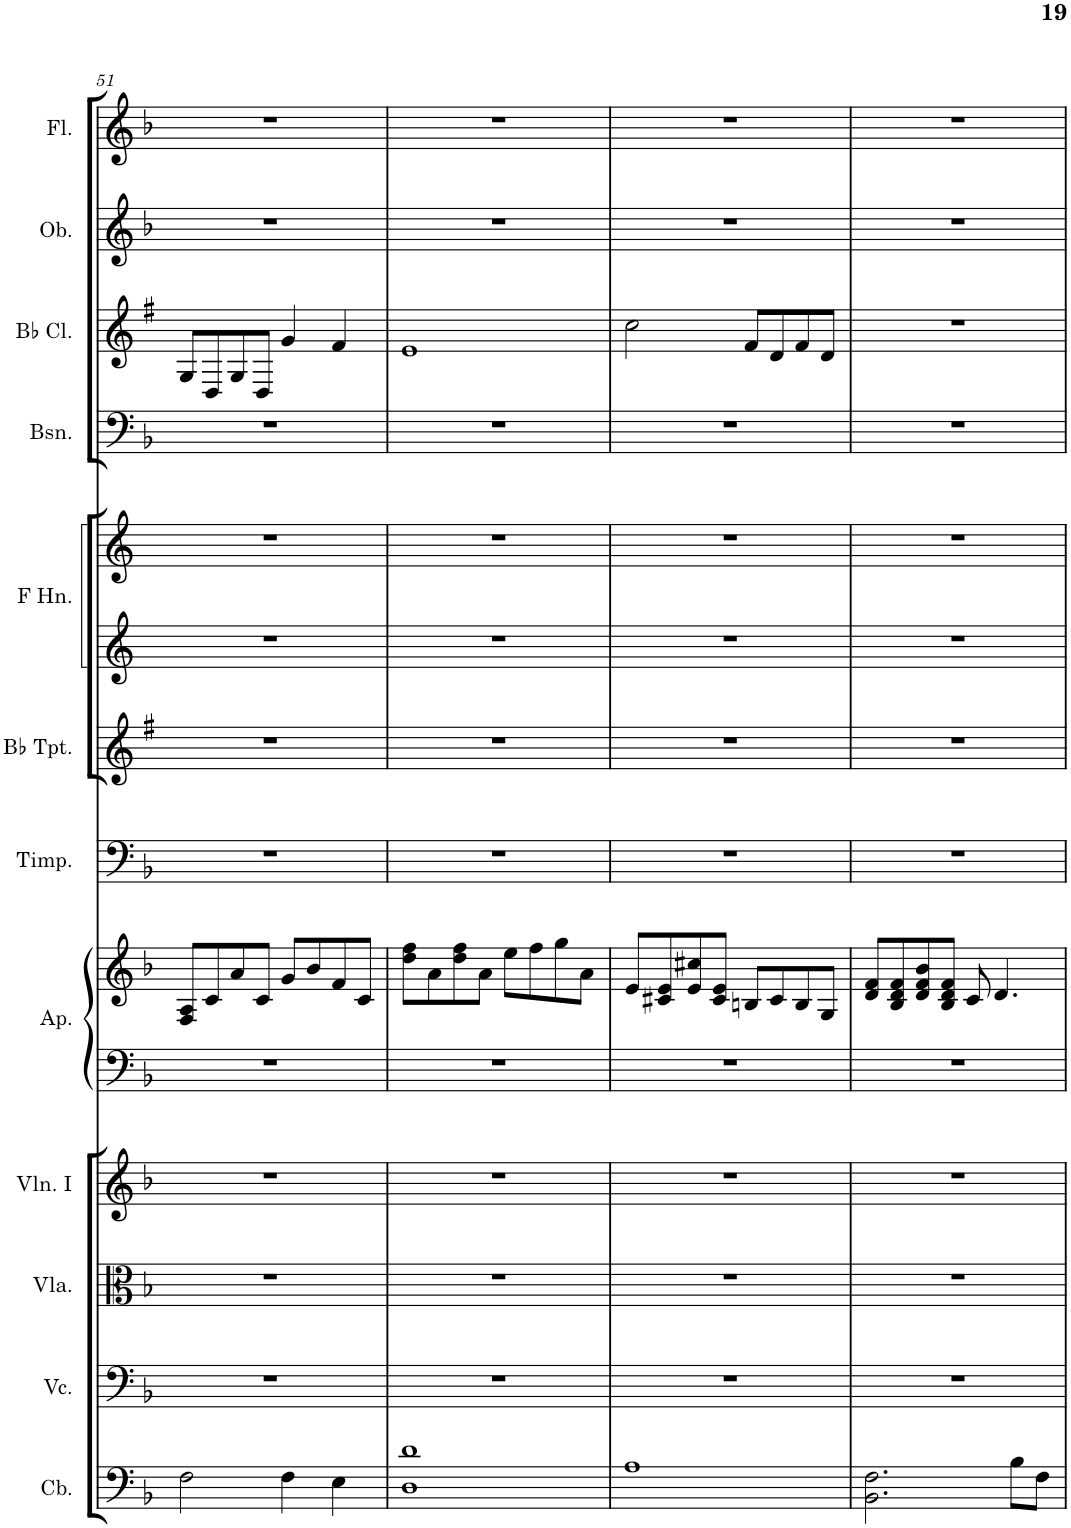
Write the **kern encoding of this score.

**kern	**kern	**kern	**kern	**kern	**kern	**kern	**kern	**kern	**kern	**kern	**kern	**kern	**kern
*part12	*part11	*part10	*part9	*part8	*part8	*part7	*part6	*part5	*part5	*part4	*part3	*part2	*part1
*staff14	*staff13	*staff12	*staff11	*staff10	*staff9	*staff8	*staff7	*staff6	*staff5	*staff4	*staff3	*staff2	*staff1
*I"Contrabasses	*I"Violoncellos	*I"Violas	*I"Violins I	*I"Арфа	*	*I"Timpani	*I"Trumpets in Bb	*I"Horns in F	*	*I"Bassoons	*I"Clarinets in Bb	*I"Oboes	*I"Flutes
*I'Cb.	*I'Vc.	*I'Vla.	*I'Vln. I	*	*	*I'Timp.	*	*	*	*I'Bsn.	*	*I'Ob.	*I'Fl.
!!LO:PB:g=z
*clefF4	*clefF4	*clefC3	*clefG2	*clefF4	*clefG2	*clefF4	*clefG2	*clefG2	*clefG2	*clefF4	*clefG2	*clefG2	*clefG2
*Trd7c12	*	*	*	*	*	*	*Trd1c2	*Trd4c7	*Trd4c7	*	*Trd1c2	*	*
*k[b-]	*k[b-]	*k[b-]	*k[b-]	*k[b-]	*k[b-]	*k[b-]	*k[f#]	*k[]	*k[]	*k[b-]	*k[f#]	*k[b-]	*k[b-]
*M4/4	*M4/4	*M4/4	*M4/4	*M4/4	*M4/4	*M4/4	*M4/4	*M4/4	*M4/4	*M4/4	*M4/4	*M4/4	*M4/4
=51	=51	=51	=51	=51	=51	=51	=51	=51	=51	=51	=51	=51	=51
2F\	1r	1r	1r	1r	8F/ 8A/L	1r	1r	1r	1r	1r	8G/L	1r	1r
.	.	.	.	.	8c/	.	.	.	.	.	8D/	.	.
.	.	.	.	.	8a/	.	.	.	.	.	8G/	.	.
.	.	.	.	.	8c/J	.	.	.	.	.	8D/J	.	.
4F\	.	.	.	.	8g/L	.	.	.	.	.	4g/	.	.
.	.	.	.	.	8b-/	.	.	.	.	.	.	.	.
4E\	.	.	.	.	8f/	.	.	.	.	.	4f#/	.	.
.	.	.	.	.	8c/J	.	.	.	.	.	.	.	.
=52	=52	=52	=52	=52	=52	=52	=52	=52	=52	=52	=52	=52	=52
1D 1d	1r	1r	1r	1r	8dd\ 8ff\L	1r	1r	1r	1r	1r	1e	1r	1r
.	.	.	.	.	8a\	.	.	.	.	.	.	.	.
.	.	.	.	.	8dd\ 8ff\	.	.	.	.	.	.	.	.
.	.	.	.	.	8a\J	.	.	.	.	.	.	.	.
.	.	.	.	.	8ee\L	.	.	.	.	.	.	.	.
.	.	.	.	.	8ff\	.	.	.	.	.	.	.	.
.	.	.	.	.	8gg\	.	.	.	.	.	.	.	.
.	.	.	.	.	8a\J	.	.	.	.	.	.	.	.
=53	=53	=53	=53	=53	=53	=53	=53	=53	=53	=53	=53	=53	=53
1A	1r	1r	1r	1r	8e/L	1r	1r	1r	1r	1r	2cc\	1r	1r
.	.	.	.	.	8c#X/ 8e/	.	.	.	.	.	.	.	.
.	.	.	.	.	8e/ 8cc#X/	.	.	.	.	.	.	.	.
.	.	.	.	.	8c#/ 8e/J	.	.	.	.	.	.	.	.
.	.	.	.	.	8Bn/L	.	.	.	.	.	8f#/L	.	.
.	.	.	.	.	8c#/	.	.	.	.	.	8d/	.	.
.	.	.	.	.	8B/	.	.	.	.	.	8f#/	.	.
.	.	.	.	.	8G/J	.	.	.	.	.	8d/J	.	.
=54	=54	=54	=54	=54	=54	=54	=54	=54	=54	=54	=54	=54	=54
2.BB-\ 2.F\	1r	1r	1r	1r	8d/ 8f/L	1r	1r	1r	1r	1r	1r	1r	1r
.	.	.	.	.	8B-/ 8d/ 8f/	.	.	.	.	.	.	.	.
.	.	.	.	.	8d/ 8f/ 8b-/	.	.	.	.	.	.	.	.
.	.	.	.	.	8B-/ 8d/ 8f/J	.	.	.	.	.	.	.	.
.	.	.	.	.	8c/	.	.	.	.	.	.	.	.
.	.	.	.	.	4.d/	.	.	.	.	.	.	.	.
8B-\L	.	.	.	.	.	.	.	.	.	.	.	.	.
8F\J	.	.	.	.	.	.	.	.	.	.	.	.	.
=	=	=	=	=	=	=	=	=	=	=	=	=	=
*-	*-	*-	*-	*-	*-	*-	*-	*-	*-	*-	*-	*-	*-
